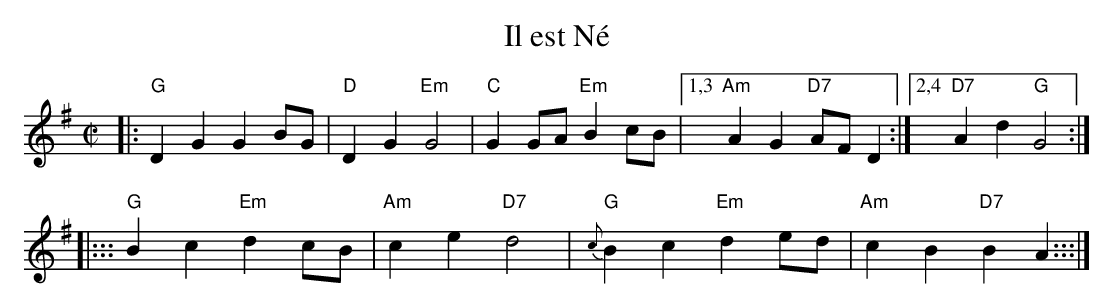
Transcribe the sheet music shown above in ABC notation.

X:1
T: Il est N\'e
M: C|
L: 1/8
K: G
|:  "G"D2G2 G2BG | "D"D2G2 "Em"G4 | "C"G2GA "Em"B2 cB |[1,3 "Am"A2G2 "D7"AFD2 :|[2,4 "D7"A2d2 "G"G4 :|
|:::"G"B2c2 "Em"d2cB | "Am"c2e2 "D7"d4 | "G"{c}B2c2 "Em"d2ed | "Am"c2B2 "D7"B2A2 :::|
